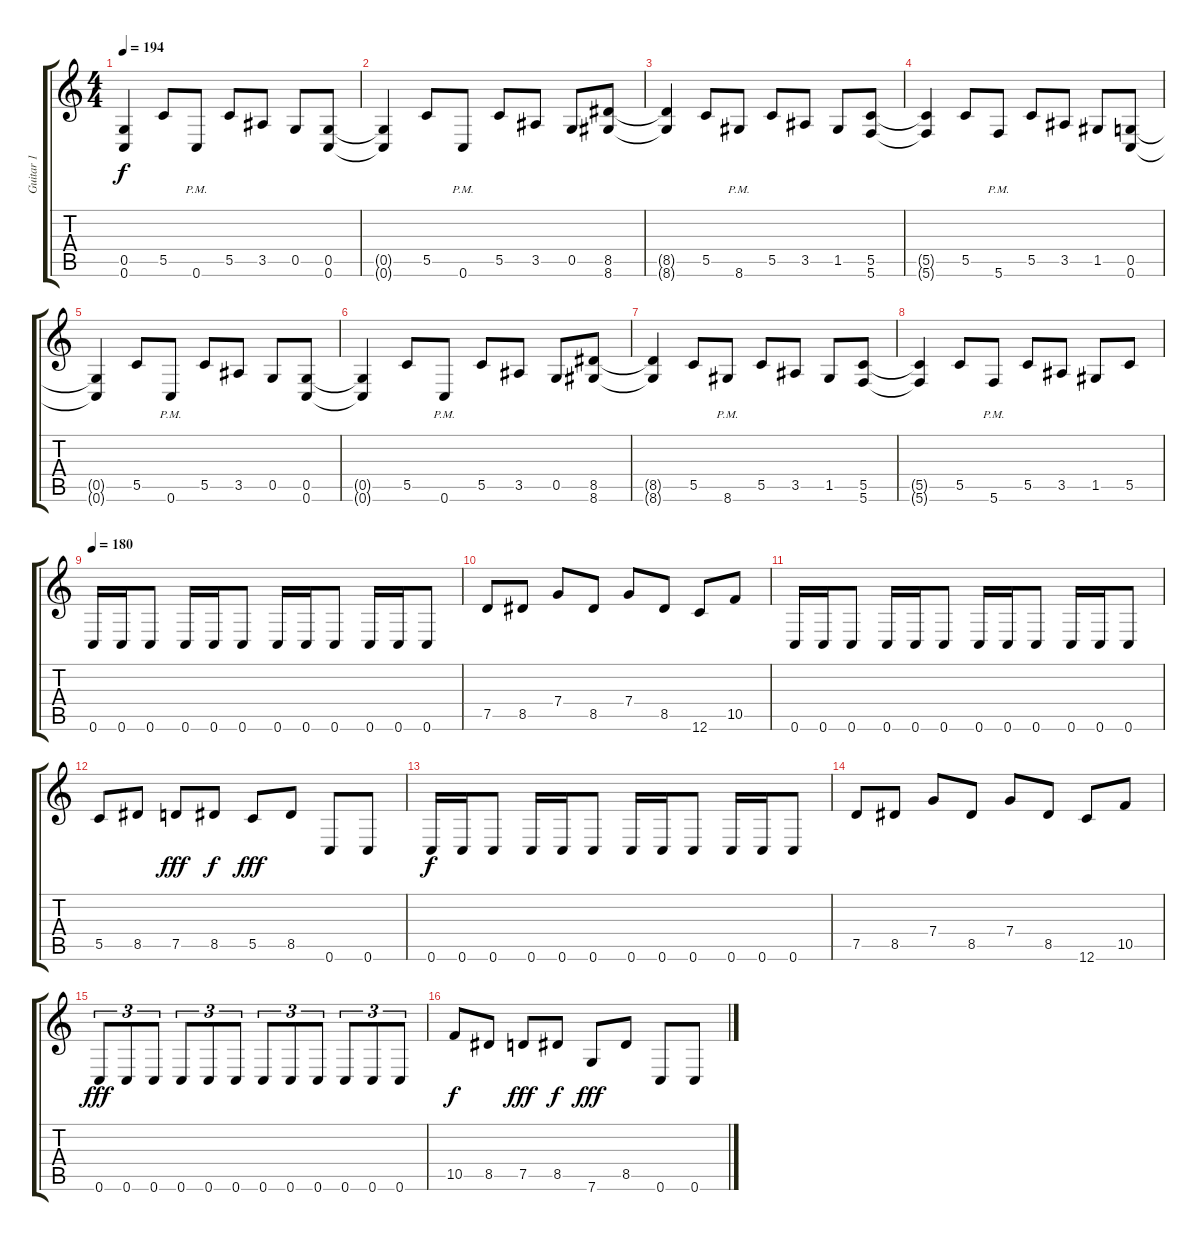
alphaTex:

\track ("Guitar 1" "Guitar 1") {instrument distortionguitar}
\staff {score tabs}
\tuning (D4 A3 F3 C3 G2 C2) {hide}
\ts (4 4)
\tempo 194
\clef g2
\ks c
(0.5{t} 0.6{t}).4{dy f} 5.5.8 0.6{pm}.8 5.5.8 3.5.8 0.5.8 (0.5 0.6).8 |
(0.5{t} 0.6{t}).4 5.5.8 0.6{pm}.8 5.5.8 3.5.8 0.5.8 (8.5 8.6).8 |
(8.5{t} 8.6{t}).4 5.5.8 8.6{pm}.8 5.5.8 3.5.8 1.5.8 (5.5 5.6).8 |
(5.5{t} 5.6{t}).4 5.5.8 5.6{pm}.8 5.5.8 3.5.8 1.5.8 (0.5 0.6).8 |
(0.5{t} 0.6{t}).4 5.5.8 0.6{pm}.8 5.5.8 3.5.8 0.5.8 (0.5 0.6).8 |
(0.5{t} 0.6{t}).4 5.5.8 0.6{pm}.8 5.5.8 3.5.8 0.5.8 (8.5 8.6).8 |
(8.5{t} 8.6{t}).4 5.5.8 8.6{pm}.8 5.5.8 3.5.8 1.5.8 (5.5 5.6).8 |
(5.5{t} 5.6{t}).4 5.5.8 5.6{pm}.8 5.5.8 3.5.8 1.5.8 5.5.8 |
\tempo 180
0.6.16 0.6.16 0.6.8 0.6.16 0.6.16 0.6.8 0.6.16 0.6.16 0.6.8 0.6.16 0.6.16 0.6.8 |
7.5.8 8.5.8 7.4.8 8.5.8 7.4.8 8.5.8 12.6.8 10.5.8 |
0.6.16 0.6.16 0.6.8 0.6.16 0.6.16 0.6.8 0.6.16 0.6.16 0.6.8 0.6.16 0.6.16 0.6.8 |
5.5.8 8.5.8 7.5.8{dy fff} 8.5.8{dy f} 5.5.8{dy fff} 8.5.8 0.6.8 0.6.8 |
0.6.16{dy f} 0.6.16 0.6.8 0.6.16 0.6.16 0.6.8 0.6.16 0.6.16 0.6.8 0.6.16 0.6.16 0.6.8 |
7.5.8 8.5.8 7.4.8 8.5.8 7.4.8 8.5.8 12.6.8 10.5.8 |
0.6.8{tu (3 2) dy fff} 0.6.8{tu (3 2)} 0.6.8{tu (3 2)} 0.6.8{tu (3 2)} 0.6.8{tu (3 2)} 0.6.8{tu (3 2)} 0.6.8{tu (3 2)} 0.6.8{tu (3 2)} 0.6.8{tu (3 2)} 0.6.8{tu (3 2)} 0.6.8{tu (3 2)} 0.6.8{tu (3 2)} |
10.5.8{dy f} 8.5.8 7.5.8{dy fff} 8.5.8{dy f} 7.6.8{dy fff} 8.5.8 0.6.8 0.6.8
